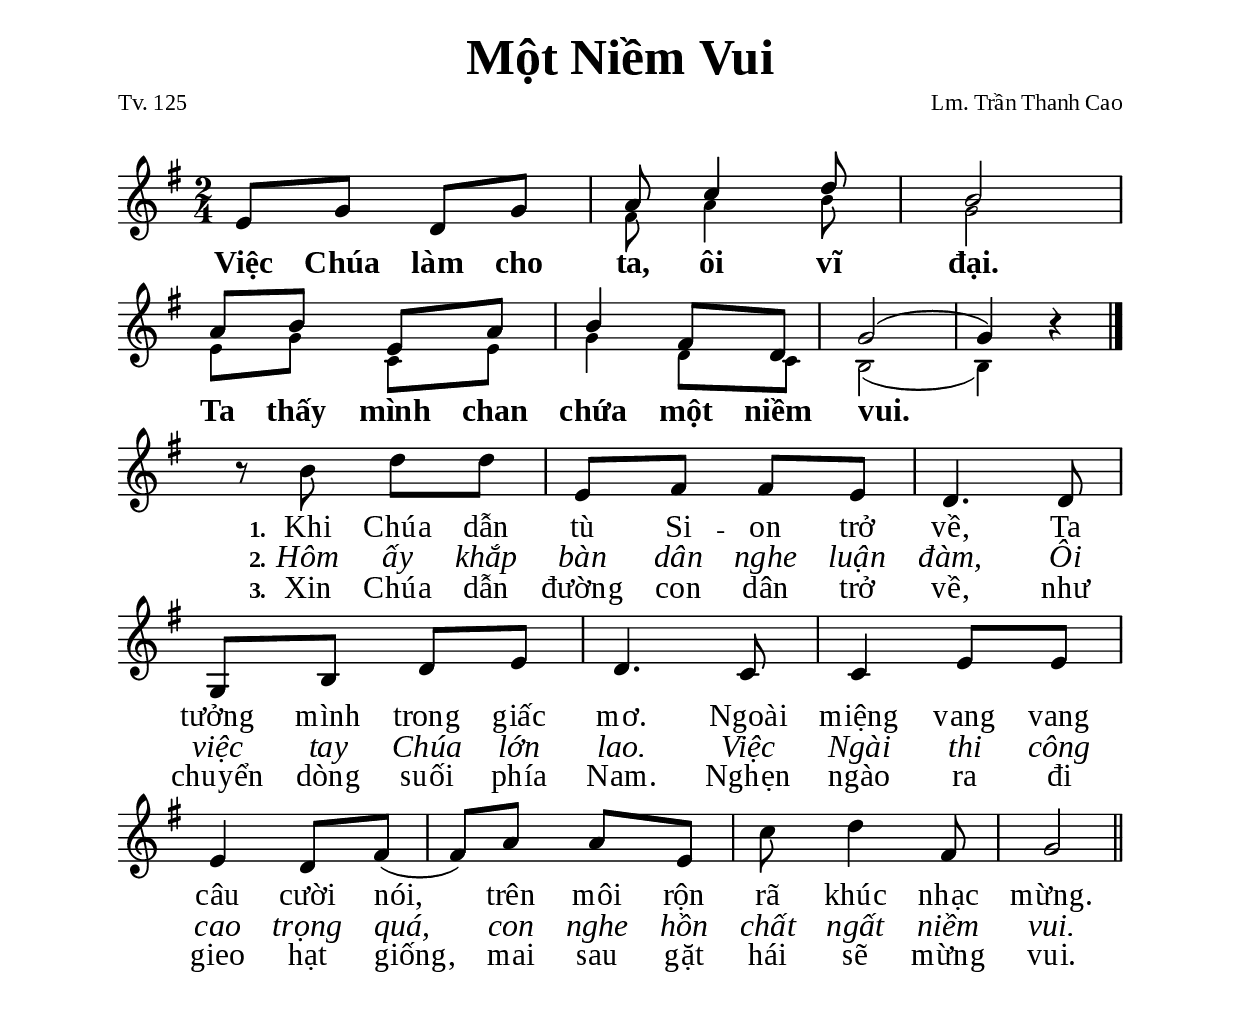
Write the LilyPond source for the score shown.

% Cài đặt chung
\version "2.20.0"
\include "english.ly"

\header {
  title = \markup { \fontsize #3 "Một Niềm Vui" }
  poet = "Tv. 125"
  composer = "Lm. Trần Thanh Cao"
  arranger = " "
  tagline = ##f
}

\paper {
  #(set-paper-size "a4")
  top-margin = 10\mm
  bottom-margin = 10\mm
  left-margin = 20\mm
  right-margin = 20\mm
  indent = #0
  #(define fonts
    (make-pango-font-tree
      "Liberation Serif"
      "Liberation Serif"
      "Liberation Serif"
      (/ 20 20)))
  page-count = #1
}

% Nhạc điệp khúc
nhacDiepKhucSop = \relative c' {
  e8 g d g |
  a c4 d8 |
  b2 |
  a8 b e, a |
  b4 fs8 d |
  g2 ( |
  g4) r \bar "|."
}

nhacDiepKhucBass = \relative c' {
  \skip 2
  fs8 a4 b8 |
  g2 |
  e8 g c, e |
  g4 d8 c |
  b2 ( |
  b4) r
}

% Nhạc phiên khúc
nhacPhienKhuc = \relative c' {
  r8 b' d d |
  e, fs fs e |
  d4. d8 |
  g, b d e |
  d4. c8 |
  c4 e8 e |
  e4 d8 fs ( |
  fs) a a e |
  c' d4 fs,8 |
  g2 \bar "||"
}

% Lời điệp khúc
loiDiepKhuc = \lyricmode {
  Việc Chúa làm cho ta, ôi vĩ đại.
  Ta thấy mình chan chứa một niềm vui.
}

% Lời phiên khúc
loiPhienKhucMot = \lyricmode {
  \set stanza = #"1."
  Khi Chúa dẫn tù Si -- on trở về,
  Ta tưởng mình trong giấc mơ.
  Ngoài miệng vang vang câu cười nói,
  trên môi rộn rã khúc nhạc mừng.
}

loiPhienKhucHai = \lyricmode {
  \override Lyrics.LyricText.font-shape = #'italic
  \set stanza = #"2."
  Hôm ấy khắp bàn dân nghe luận đàm,
  Ôi việc tay Chúa lớn lao.
  Việc Ngài thi công cao trọng quá,
  con nghe hồn chất ngất niềm vui.
}

loiPhienKhucBa = \lyricmode {
  \set stanza = #"3."
  Xin Chúa dẫn đường con dân trở về,
  như chuyển dòng suối phía Nam.
  Nghẹn ngào ra đi gieo hạt giống,
  mai sau gặt hái sẽ mừng vui.
}

% Dàn trang
\score {
  \new ChoirStaff <<
    \new Staff = diepKhuc \with {
        \consists "Merge_rests_engraver"
        \magnifyStaff #(magstep +1)
      }
      <<
      \new Voice = beSop {
        \voiceOne \key g \major \time 2/4 \nhacDiepKhucSop
      }
      \new Voice = beBas {
        \override NoteHead.font-size = #-2
        \voiceTwo \key g \major \time 2/4 \nhacDiepKhucBass
      }
    >>
    \new Lyrics \lyricsto beSop \loiDiepKhuc
  >>
  \layout {
    \override Lyrics.LyricText.font-series = #'bold
    \override Lyrics.LyricText.font-size = #+3
    \override Lyrics.LyricSpace.minimum-distance = #3.0
    \override Score.BarNumber.break-visibility = ##(#f #f #f)
    \override Score.SpacingSpanner.uniform-stretching = ##t
  }
}

\score {
  \new ChoirStaff <<
    \new Staff = phienKhuc \with {
        \magnifyStaff #(magstep +1)
      }
      <<
      \new Voice = beSop {
        \key g \major \time 2/4 \nhacPhienKhuc
      }
    >>
    \new Lyrics \lyricsto beSop \loiPhienKhucMot
    \new Lyrics \lyricsto beSop \loiPhienKhucHai
    \new Lyrics \lyricsto beSop \loiPhienKhucBa
  >>
  \layout {
    \override Staff.TimeSignature.transparent = ##t
    \override Lyrics.LyricText.font-size = #+3
    \override Lyrics.LyricSpace.minimum-distance = #3.0
    \override Score.BarNumber.break-visibility = ##(#f #f #f)
    \override Score.SpacingSpanner.uniform-stretching = ##t
  } 
}
